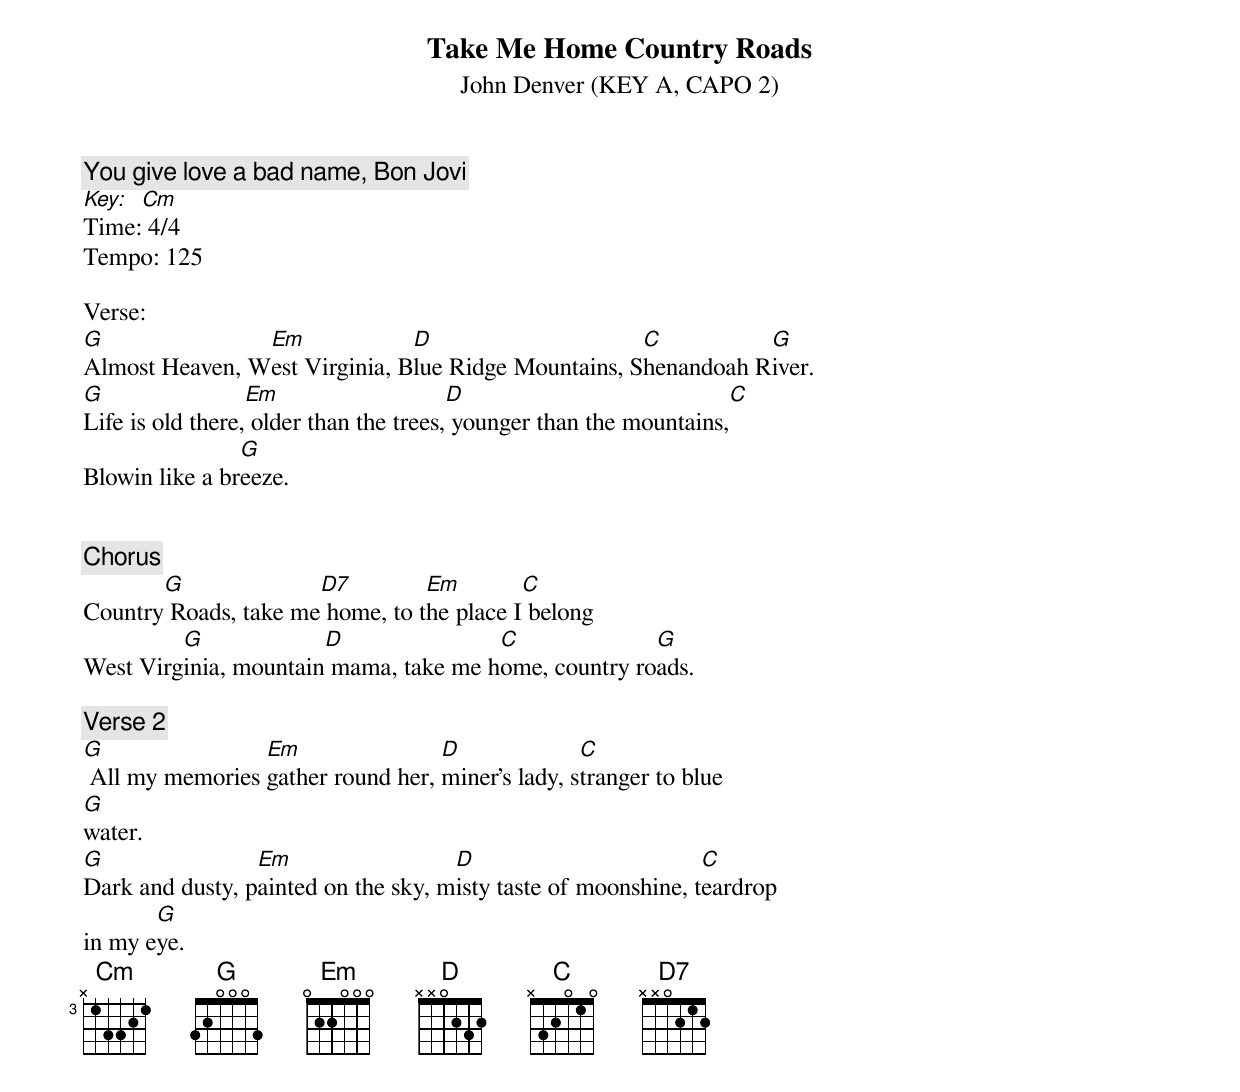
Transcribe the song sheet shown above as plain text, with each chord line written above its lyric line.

Take Me Home Country Roads
John Denver (KEY A, CAPO 2)
You give love a bad name, Bon Jovi
Key: Cm
Time: 4/4
Tempo: 125

Verse:
G               Em             D                     C          G
Almost Heaven, West Virginia, Blue Ridge Mountains, Shenandoah River.
G                 Em                    D                           C
Life is old there, older than the trees, younger than the mountains,
                G
Blowin like a breeze.


[Chorus]
       G              D7         Em        C
Country Roads, take me home, to the place I belong
         G             D               C              G
West Virginia, mountain mama, take me home, country roads.

[Verse 2]
G                Em                D              C
 All my memories gather round her, miner's lady, stranger to blue
G
water.
G                Em                  D                         C
Dark and dusty, painted on the sky, misty taste of moonshine, teardrop
       G
in my eye.
